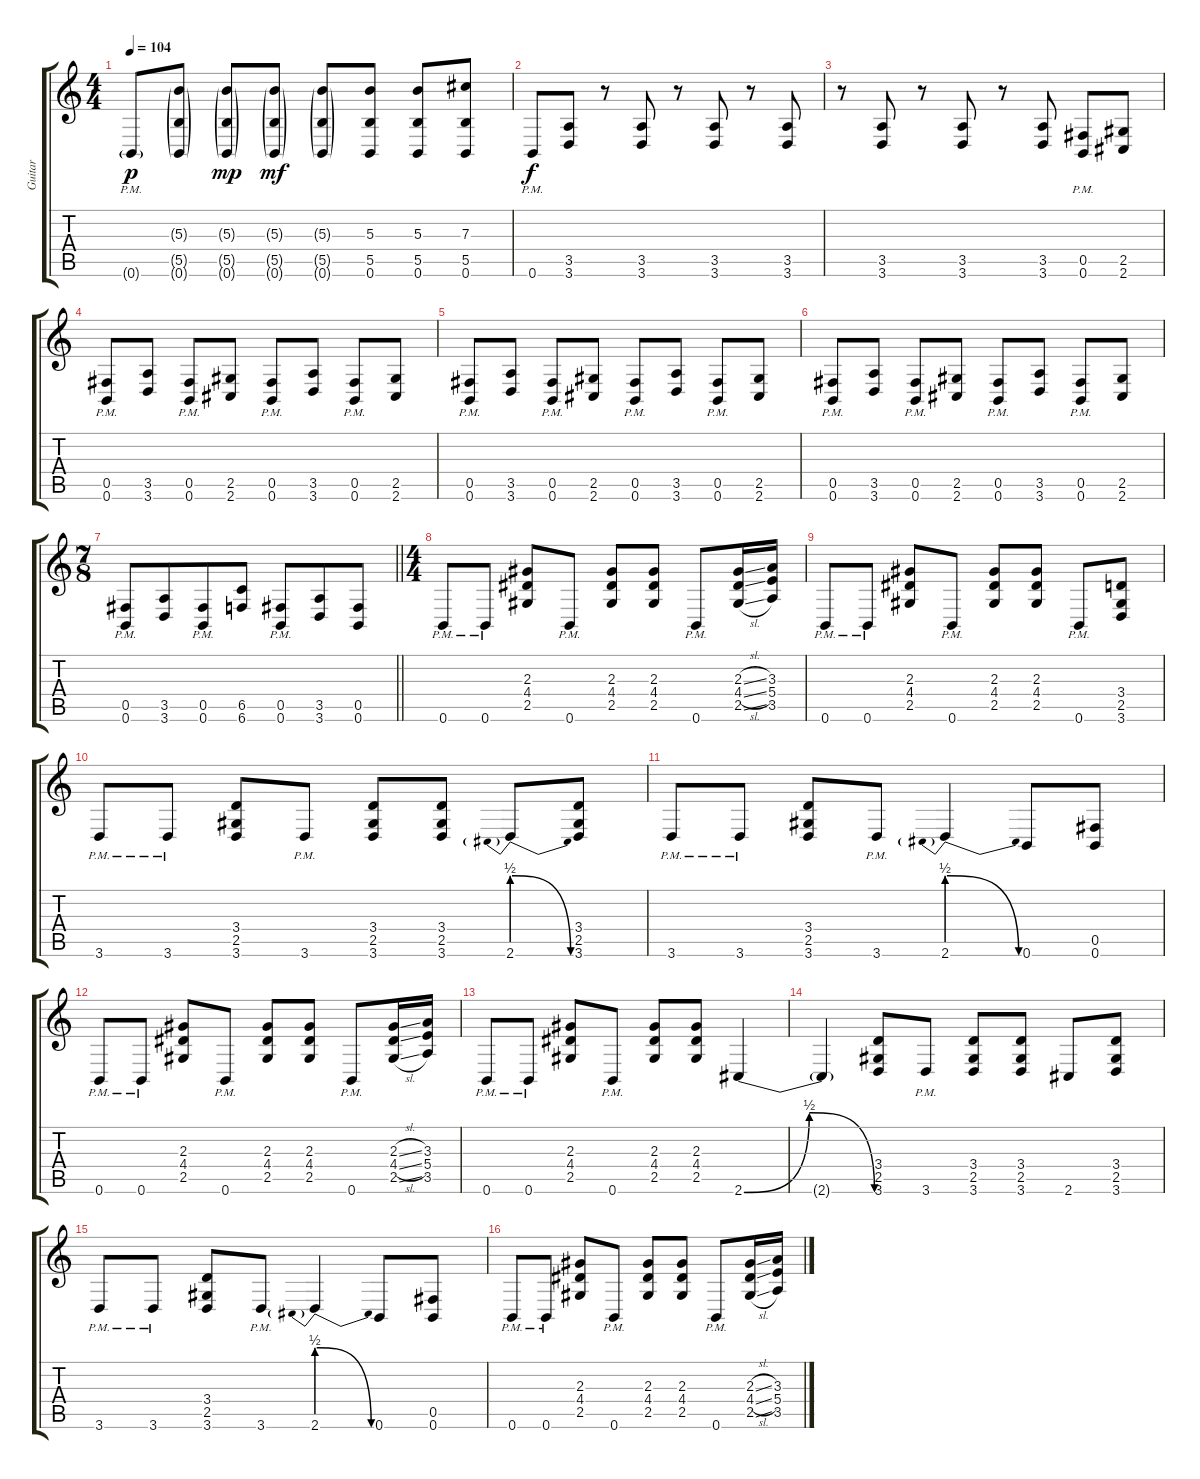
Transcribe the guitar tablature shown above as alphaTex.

\track ("Guitar" "Guitar") {instrument acousticguitarsteel}
\staff {score tabs}
\tuning (Eb4 B3 Gb3 B2 Gb2 B1) {hide}
\ts (4 4)
\tempo 104
\clef g2
\ks c
0.6{g pm}.8{dy p} (5.3{g} 5.5{g} 0.6{g}).8 (5.3{g} 5.5{g} 0.6{g}).8{dy mp} (5.3{g} 5.5{g} 0.6{g}).8{dy mf} (5.3{g} 5.5{g} 0.6{g}).8 (5.3 5.5 0.6).8 (5.3 5.5 0.6).8 (7.3 5.5 0.6).8 |
0.6{pm}.8{dy f} (3.5 3.6).8 r.8 (3.5 3.6).8 r.8 (3.5 3.6).8 r.8 (3.5 3.6).8 |
r.8 (3.5 3.6).8 r.8 (3.5 3.6).8 r.8 (3.5 3.6).8 (0.5{pm} 0.6{pm}).8 (2.5 2.6).8 |
(0.5{pm} 0.6{pm}).8 (3.5 3.6).8 (0.5{pm} 0.6{pm}).8 (2.5 2.6).8 (0.5{pm} 0.6{pm}).8 (3.5 3.6).8 (0.5{pm} 0.6{pm}).8 (2.5 2.6).8 |
(0.5{pm} 0.6{pm}).8 (3.5 3.6).8 (0.5{pm} 0.6{pm}).8 (2.5 2.6).8 (0.5{pm} 0.6{pm}).8 (3.5 3.6).8 (0.5{pm} 0.6{pm}).8 (2.5 2.6).8 |
(0.5{pm} 0.6{pm}).8 (3.5 3.6).8 (0.5{pm} 0.6{pm}).8 (2.5 2.6).8 (0.5{pm} 0.6{pm}).8 (3.5 3.6).8 (0.5{pm} 0.6{pm}).8 (2.5 2.6).8 |
\ts (7 8)
\barLineRight lightlight
(0.5{pm} 0.6{pm}).8 (3.5 3.6).8 (0.5{pm} 0.6{pm}).8 (6.5 6.6).8 (0.5{pm} 0.6{pm}).8 (3.5 3.6).8 (0.5 0.6).8 |
\ts (4 4)
\section ("" "")
0.6{pm}.8 0.6{pm}.8 (2.3 4.4 2.5).8 0.6{pm}.8 (2.3 4.4 2.5).8 (2.3 4.4 2.5).8 0.6{pm}.8 (2.3{sl} 4.4{sl} 2.5{sl}).16 (3.3 5.4 3.5).16 |
0.6{pm}.8 0.6{pm}.8 (2.3 4.4 2.5).8 0.6{pm}.8 (2.3 4.4 2.5).8 (2.3 4.4 2.5).8 0.6{pm}.8 (3.4 2.5 3.6).8 |
3.6{pm}.8 3.6{pm}.8 (3.4 2.5 3.6).8 3.6{pm}.8 (3.4 2.5 3.6).8 (3.4 2.5 3.6).8 2.6{be (prebendrelease 0 2 60 0)}.8 (3.4 2.5 3.6).8 |
3.6{pm}.8 3.6{pm}.8 (3.4 2.5 3.6).8 3.6{pm}.8 2.6{be (prebendrelease 0 2 60 0)}.4 0.6.8 (0.5 0.6).8 |
0.6{pm}.8 0.6{pm}.8 (2.3 4.4 2.5).8 0.6{pm}.8 (2.3 4.4 2.5).8 (2.3 4.4 2.5).8 0.6{pm}.8 (2.3{sl} 4.4{sl} 2.5{sl}).16 (3.3 5.4 3.5).16 |
0.6{pm}.8 0.6{pm}.8 (2.3 4.4 2.5).8 0.6{pm}.8 (2.3 4.4 2.5).8 (2.3 4.4 2.5).8 2.6{be (bendrelease 0 0 30 2 30 2 60 0)}.4 |
2.6{t}.4 (3.4 2.5 3.6).8 3.6{pm}.8 (3.4 2.5 3.6).8 (3.4 2.5 3.6).8 2.6.8 (3.4 2.5 3.6).8 |
3.6{pm}.8 3.6{pm}.8 (3.4 2.5 3.6).8 3.6{pm}.8 2.6{be (prebendrelease 0 2 60 0)}.4 0.6.8 (0.5 0.6).8 |
0.6{pm}.8 0.6{pm}.8 (2.3 4.4 2.5).8 0.6{pm}.8 (2.3 4.4 2.5).8 (2.3 4.4 2.5).8 0.6{pm}.8 (2.3{sl} 4.4{sl} 2.5{sl}).16 (3.3 5.4 3.5).16
